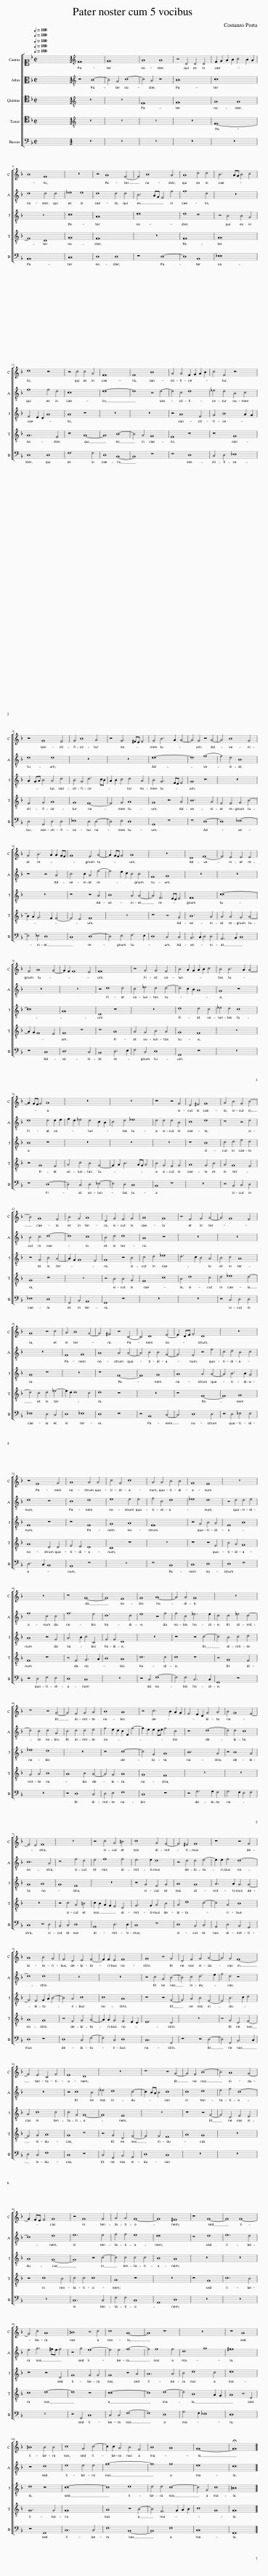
X:1
%%score [ 1 2 [ 3 4 ] 5 ]
L:1/8
Q:1/4=180
M:2/2
I:linebreak $
K:F
V:1 alto1
V:2 alto
V:3 tenor
V:4 tenor
V:5 bass
V:1
 x8 | x8 |[M:4/2][K:treble] F16 | G16 | A8 A8 | %5
 z4 D4 D4 D4 | F2 G2 A2 B2 c4 B2 A2 |$ B8 F8 | z16 | z4 A8 F4- | %10
 F4 B8 A4 | A8 d4 d4 | B6 AG B4 c4 |$ d8 z8 | z4 c4 c4 A4 | %15
 F16 | F8 B8 | A4 A4 F2 G2 A2 B2 | c4 F4 z8 |$ z4 G8 F4 | %20
 G4 B8 A4 | z4 G6 ^FE F4 | G4 B6 A2 A4- | A4 G4 z4 A4- | A4 B8 G4 |$ %25
 G4 B6 A2 A2 GF | G8 F4 A4- | A2 GF G4 A8 | z16 | D8 F8- | %30
 F4 E4 E4 E4 |$ F4 A8 G4- | G2 F2 F8 E4 | F16 | z4 G4 G4 F4 | %35
 B4 A2 G2 A2 B2 c4 | B4 B6 A2 A4- |$ A2 GF G4 A8 | z16 | z16 | %40
 z8 z4 G4 | E4 ^F4 G8 | A4 B4 G4 B4- |$ B4 G8 F4 | B4 G4 A8 | %45
 D4 G4 F4 G4 | A8 G8 | z4 F4 G4 A4- | A4 G8 F4 |$ G8 z4 c4 | %50
 A4 B8 G4- | G4 ^F4 z4 C4- | C4 D8 E4- | E2 DE F4 D8 | z16 |$ %55
 z4 F8 G4 | A8 A4 A4 | c4 G4 c8 | A4 A4 B4 B4 | G8 F8 | %60
 z16 |$ z16 | z8 G8- | G8 F8 | G8 A8- | %65
 A4 A4 G8 | z16 |$ z8 z4 G4- | G4 F4 G4 A4 | B8 A8 | %70
 z4 c6 B2 A2 G2 | F4 E2 D2 G4 A4 | B4 G8 F4- |$ F4 E4 F8 | z16 | %75
 z4 c4 A4 =B4 | c8 A4 G4- | G4 ^F4 G8 | z8 z4 G4 |$ A8 B4 G4 | %80
 F4 D4 E4 F4- | F2 F2 E4 F8 | G8 z4 G4 | D4 F4 G4 A4- | A4 G4 F8- |$ %85
 F4 E4 C4 F4 | E8 D8 | z16 | z8 z4 G4- | G4 F4 B8- | %90
 B4 A8 G4- |$ G2 FE F4 G8 | z4 G8 G4 | A4 A4 G8- | G8 ^F8 | %95
 z8 G8- | G8 G8- |$ G4 c4 A8 | =B8 z4 c4 | c8 A8- | %100
 A8 z8 | z16 | z8 A8 |$ =B8 B4 B4 | c8 G4 c4- | %105
 c2 c2 A4 B4 F4 | B8 A8 | G16- | !fermata!G16 |] %109
V:2
 x8 | x8 |[M:4/2][K:treble-8] z8 B8- | B4 G4 c8- | c4 A4 z8 | %5
 B16 | c16 |$ d8 d4 d4 | _e8 e8 | d8 d4 d4 | %10
 B6 AG F4 f4 | f12 d4 | z16 |$ f8 f4 d4 | c16 | %15
 d16- | d8 z4 d4- | d4 c4 d8 | _e4 d4 B4 c4 |$ d8 d8 | %20
 z16 | z16 | d16- | d8 f8- | f4 d4 B8 |$ %25
 z8 z4 A4 | c6 c2 A4 f4- | f4 e2 d2 c4 c4 | F8 G8 | z16 | %30
 z16 |$ z16 | z16 | z4 d8 d4 | c4 _e4 d4 d4- | %35
 d4 c2 B2 A8 | G8 z8 |$ d8 d4 d2 e2 | f2 d2 _e4 d4 c2 B2 | c4 d4 _e8 | %40
 d4 d4 d4 B4 | c8 d8 | z8 z4 d4 |$ B4 c4 d8- | d8 c8 | %45
 B4 d4 d8 | A8 z8 | z16 | z16 |$ z16 | %50
 F8 G8 | A8 A4 A4- | A4 B4 B4 G4- | G4 F4 z4 f4 | c4 d4 B4 c4 |$ %55
 d8 z8 | c8 d8 | e8 e4 e4 | f4 c4 d8 | _e8 d8 | %60
 z4 d4 d4 e4 |$ f8 c4 c4 | f12 e4 | d12 d4 | e8 z4 f4 | %65
 f4 c4 _e6 e2 | d4 d4 _e4 d4- |$ d4 c4 d4 G4 | c4 d4 d4 e4 | f4 e2 d2 c2 F2 f4- | %70
 f2 e2 e2 de f4 c4 | z8 d8- | d4 d4 c8 |$ c12 A4 | z8 f4 d4 | %75
 e4 f8 f4 | e6 e2 d8 | z4 d4 d4 e4- | e2 e2 f4 d8- |$ d8 d8 | %80
 z16 | z16 | z4 c4 G4 B4- | B4 c4 d6 e2 | f4 d4 z8 |$ %85
 z16 | z4 c8 B4 | _e4 d8 c4- | c2 BA B4 c8 | c8 d8 | %90
 e4 f4 c8- |$ c8 d8 | e12 e4 | f4 f4 e8 | d16 | %95
 z8 d8 | e12 d4 |$ e4 g6 ^fe f4 | z4 g4 e8- | e4 e4 f8- | %100
 f4 f8 f4 | d8 g8 | ^f16 |$ z8 d8 | e8 e4 e4 | %105
 f16- | f8 f8 | e16 | d16 |] %109
V:3
 x8 | x8 |[M:4/2][K:treble-8] z16 | z16 | F16 | %5
 G16 | A8 A8 |$ z16 | c16 | A16 | %10
 d16 | d8 z8 | z4 B4 B4 G4 |$ F4 E2 D2 A8 | A8 z8 | %15
 z16 | z16 | z4 A8 F4 | G4 B8 A2 G2 |$ A2 GA B4 A4 d4 | %20
 B4 G4 d6 cB | A2 B2 c4 d4 A4 | B4 G6 FE F4 | G8 z8 | z16 |$ %25
 z16 | z8 z4 A4 | B8 A4 A4- | A4 F6 ED E4 | F16 | %30
 c16- |$ c16 | A16 | D8 z8 | z16 | %35
 d8 d4 c4 | _e4 d4 c8 |$ B8 z8 | z16 | z16 | %40
 z16 | z8 B8 | c4 d4 e4 d4 |$ z4 G4 B4 A4- | A2 G2 G8 F4 | %45
 G8 z4 B4 | c4 d4 _e8 | d6 c2 B4 A4 | B4 c4 A8 |$ G8 z8 | %50
 z16 | z8 F8- | F8 G8 | A8 A4 A4- | A4 B6 B2 G4 |$ %55
 F8 z8 | z8 F8 | G8 A8 | F16 | z4 G4 B4 A4 | %60
 F8 B8 |$ A8 z4 G4 | A6 B2 c4 C4 | G4 G4 D8 | z16 | %65
 z8 z4 c4- | c4 B4 c4 d4 |$ _e8 d8 | z16 | z8 c8- | %70
 c4 G4 A8 | B12 A4 | z4 B8 A4 |$ G8 A8 | G8 F8 | %75
 z16 | z4 G4 F4 G4 | A8 G8 | A6 A2 G4 G4- |$ G4 F4 G2 A2 B4- | %80
 B4 A4 c8 | c8 A8 | z8 z4 G4- | G4 A4 B4 F4- | F4 B6 c2 d4 |$ %85
 A4 c8 c4 | c4 G4 G8- | G8 F8 | z16 | z8 z4 G4- | %90
 G4 D4 F4 E4 |$ A8 G8- | G8 z4 c4- | c4 c4 c4 c4 | B8 A8 | %95
 z16 | z16 |$ z8 z4 D4 | G8 G4 G4 | G8 z4 A4 | %100
 A12 A4 | B4 d8 c4 | d16 |$ d8 z8 | c16- | %105
 c8 d8 | d4 d4 c8- | c4 G4 c8 | =B16 |] %109
V:4
 x8 | x8 |[M:4/2][K:treble-8] z16 | z16 | z16 | %5
 z16 | F16- |$ F8 D8 | G16 | F16 | %10
 z16 | F16 | G16 |$ A12 F4 | z8 A8- | %15
 A8 B8- | B4 A4 G8 | F8 z8 | z8 G8 |$ F4 G4 A8 | %20
 G8 F8- | F4 G4 A8 | G8 z4 A4 | B12 A4 | F4 F4 G4 B4- |$ %25
 B2 A2 G6 F2 F4- | F4 E4 F8 | z16 | z8 z4 G4 | B12 A4 | %30
 A4 A4 G4 A4- |$ A2 G2 F8 E4 | F8 z8 | z8 A8 | A4 G4 B4 A4 | %35
 G8 F8 | z16 |$ z4 G8 F4 | A4 c4 B4 G4- | G2 A2 B6 AG A4 | %40
 B4 G4 F4 G4 | A8 G4 B4 | A4 G8 F4 |$ G8 z8 | z16 | %45
 z4 B4 B4 G4 | F8 c8 | B4 d8 c4 | d4 _e8 d4- |$ d4 c4 d4 _e4- | %50
 e2 d2 d8 c4 | d8 z8 | z16 | z8 F8- | F8 G8 |$ %55
 A8 D4 D4 | F4 E4 D8 | C8 z8 | z16 | z8 z4 F4 | %60
 B4 A4 G8 |$ F8 z8 | z4 F4 G6 A2 | B8 A8 | c12 c4 | %65
 c8 z8 | z4 G8 F4 |$ G4 A4 B8 | A8 B4 A4- | A4 G4 A8 | %70
 G8 F8 | z16 | z16 |$ z16 | z4 c4 A4 =B4 | %75
 c2 B2 A2 G2 F4 D4 | G6 G2 A4 B4 | A4 d8 c4- | c4 A4 B8 |$ A8 G8 | %80
 z4 F4 G4 A4- | A2 A2 G4 F4 E2 D2 | E12 D4 | z16 | z4 G4 D4 F4- |$ %85
 F4 G4 A8 | G8 z8 | z4 G4 D4 F4- | F4 F4 E8 | A8 G8 | %90
 z16 |$ z4 c8 B4 | c4 c4 c8 | A8 z8 | z16 | %95
 z8 G8 | c12 B4 |$ c8 d8- | d8 z8 | c16- | %100
 c8 d8- | d4 B8 A2 G2 | A8 z4 D4 |$ G12 G4 | G16 | %105
 A8 z4 B4- | B4 F6 G2 A2 B2 | c8 G8 | G16 |] %109
V:5
 x8 | x8 |[M:4/2] z16 | z16 | z16 | %5
 z16 | z16 |$ B,,16 | C,16 | D,8 D,8 | %10
 z8 D,8- | D,8 B,,8 | _E,16 |$ D,8 D,8 | F,12 F,4 | %15
 D,8 B,,8- | B,,8 z8 | z8 D,8 | C,4 D,4 _E,8 |$ D,4 G,,4 D,4 D,4 | %20
 _E,8 D,4 D,4- | D,4 E,4 D,8 | G,,8 z8 | z8 D,8- | D,8 _E,8- |$ %25
 E,4 _E,4 D,8 | C,8 D,8- | D,4 E,4 F,6 E,2 | D,8 C,4 C,4 | B,,6 C,2 D,4 D,4 | %30
 A,,6 B,,2 C,8 |$ z8 C,8 | D,12 C,4 | B,,8 D,6 E,2 | F,4 C,4 D,8 | %35
 G,,8 z8 | z16 |$ z8 D,8- | D,4 C,4 D,4 _E,4- | E,4 D,4 C,8 | %40
 B,,8 z8 | z16 | z4 B,,4 C,4 D,4 |$ _E,8 D,8 | G,,4 B,,4 A,,8 | %45
 G,,8 z8 | z16 | z16 | z4 C,4 D,4 D,4 |$ _E,8 D,4 C,4 | %50
 D,8 _E,8 | D,8 z8 | z4 B,,8 C,4- | C,4 D,8 D,4 | z4 D,4 _E,4 E,4 |$ %55
 D,6 C,2 B,,8 | A,,8 z8 | z16 | z8 B,,8 | C,8 D,8 | %60
 D,8 z8 |$ z4 D,4 F,4 E,4 | D,8 C,8 | z16 | z4 C,4 F,8- | %65
 F,4 F,4 C,6 C,2 | G,,8 z8 |$ z16 | z4 D,8 C,4 | D,4 E,4 F,8 | %70
 C,8 z8 | z4 G,6 G,2 F,4 | G,6 F,2 E,4 F,4 |$ C,8 z4 D,4 | B,,4 C,4 D,8 | %75
 A,,8 D,6 D,2 | C,8 z8 | D,8 B,,4 C,4 | A,,4 D,4 B,,4 G,,4 |$ D,8 z8 | %80
 D,8 C,4 F,4- | F,4 C,4 D,8 | C,12 G,,4 | z8 z4 D,4- | D,4 G,,4 B,,6 C,2 |$ %85
 D,4 C,4 F,8 | C,8 z8 | C,4 G,,4 B,,4 A,,4 | D,8 C,8 | z16 | %90
 z16 |$ z16 | C,12 C,4 | F,4 F,4 C,8 | G,,8 D,8 | %95
 z16 | z16 |$ z16 | z4 G,,4 C,8 | C,4 C,4 F,8- | %100
 F,8 D,8 | G,6 F,2 _E,8 | D,16 |$ z8 G,,8 | C,12 C,4 | %105
 F,8 B,,8- | B,,8 F,8 | C,16 | G,,16 |] %109
